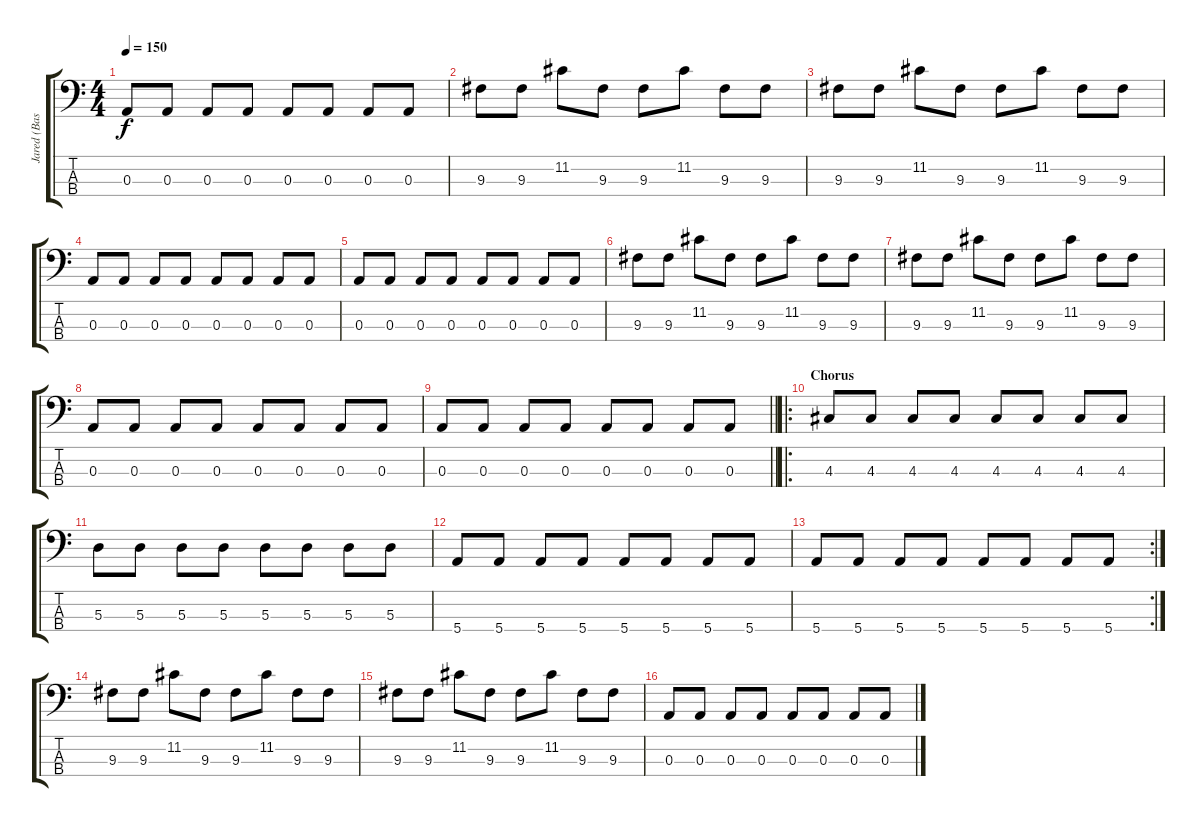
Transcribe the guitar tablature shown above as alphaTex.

\track ("Jared (Bass)" "Jared (Bas") {instrument electricbasspick}
\staff {score tabs}
\tuning (G2 D2 A1 E1) {hide}
\ts (4 4)
\tempo 150
\clef f4
\ks c
0.3.8{dy f} 0.3.8 0.3.8 0.3.8 0.3.8 0.3.8 0.3.8 0.3.8 |
9.3.8 9.3.8 11.2.8 9.3.8 9.3.8 11.2.8 9.3.8 9.3.8 |
9.3.8 9.3.8 11.2.8 9.3.8 9.3.8 11.2.8 9.3.8 9.3.8 |
0.3.8 0.3.8 0.3.8 0.3.8 0.3.8 0.3.8 0.3.8 0.3.8 |
0.3.8 0.3.8 0.3.8 0.3.8 0.3.8 0.3.8 0.3.8 0.3.8 |
9.3.8 9.3.8 11.2.8 9.3.8 9.3.8 11.2.8 9.3.8 9.3.8 |
9.3.8 9.3.8 11.2.8 9.3.8 9.3.8 11.2.8 9.3.8 9.3.8 |
0.3.8 0.3.8 0.3.8 0.3.8 0.3.8 0.3.8 0.3.8 0.3.8 |
\barLineRight lightlight
0.3.8 0.3.8 0.3.8 0.3.8 0.3.8 0.3.8 0.3.8 0.3.8 |
\ro
\section ("" "Chorus")
4.3.8 4.3.8 4.3.8 4.3.8 4.3.8 4.3.8 4.3.8 4.3.8 |
5.3.8 5.3.8 5.3.8 5.3.8 5.3.8 5.3.8 5.3.8 5.3.8 |
5.4.8 5.4.8 5.4.8 5.4.8 5.4.8 5.4.8 5.4.8 5.4.8 |
\rc 2
5.4.8 5.4.8 5.4.8 5.4.8 5.4.8 5.4.8 5.4.8 5.4.8 |
9.3.8 9.3.8 11.2.8 9.3.8 9.3.8 11.2.8 9.3.8 9.3.8 |
9.3.8 9.3.8 11.2.8 9.3.8 9.3.8 11.2.8 9.3.8 9.3.8 |
0.3.8 0.3.8 0.3.8 0.3.8 0.3.8 0.3.8 0.3.8 0.3.8
